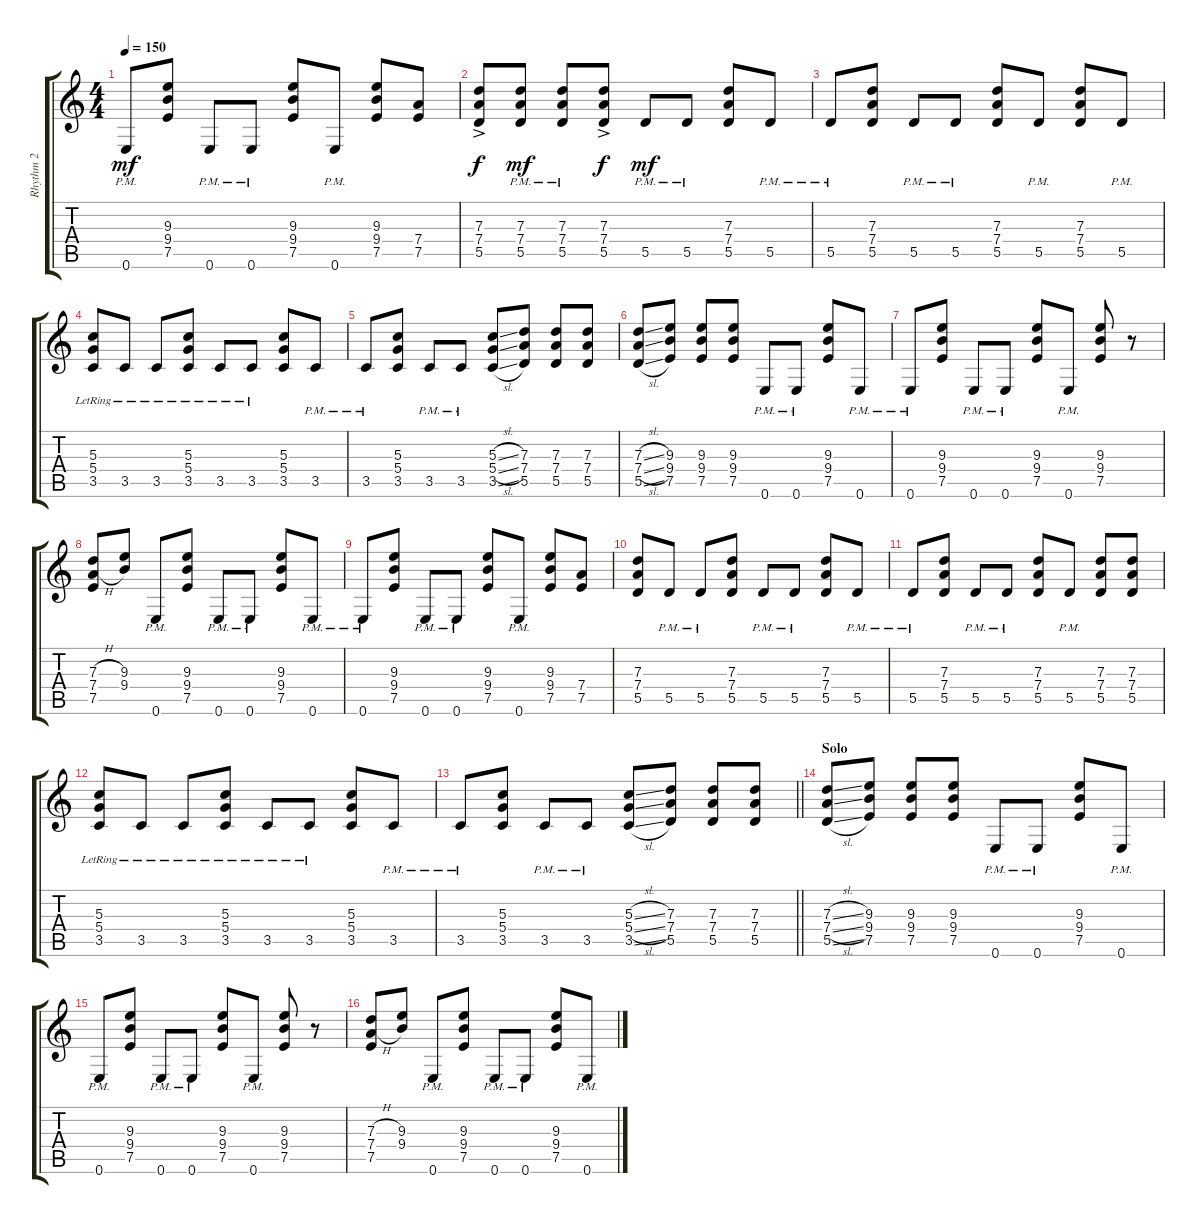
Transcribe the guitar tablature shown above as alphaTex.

\track ("Rhythm 2" "Rhythm 2") {instrument distortionguitar}
\staff {score tabs}
\tuning (E4 B3 G3 D3 A2 E2) {hide}
\ts (4 4)
\tempo 150
\clef g2
\ks c
0.6{pm}.8{dy mf} (9.3 9.4 7.5).8 0.6{pm}.8 0.6{pm}.8 (9.3 9.4 7.5).8 0.6{pm}.8 (9.3 9.4 7.5).8 (7.4 7.5).8 |
(7.3{ac} 7.4{ac} 5.5{ac}).8{dy f} (7.3{pm} 7.4{pm} 5.5{pm}).8{dy mf} (7.3{pm} 7.4{pm} 5.5{pm}).8 (7.3{ac} 7.4{ac} 5.5{ac}).8{dy f} 5.5{pm}.8{dy mf} 5.5{pm}.8 (7.3 7.4 5.5).8 5.5{pm}.8 |
5.5{pm}.8 (7.3 7.4 5.5).8 5.5{pm}.8 5.5{pm}.8 (7.3 7.4 5.5).8 5.5{pm}.8 (7.3 7.4 5.5).8 5.5{pm}.8 |
(5.3{lr} 5.4{lr} 3.5{lr}).8 3.5{lr}.8 3.5{lr}.8 (5.3{lr} 5.4{lr} 3.5{lr}).8 3.5{lr}.8 3.5{lr}.8 (5.3 5.4 3.5).8 3.5{pm}.8 |
3.5{pm}.8 (5.3 5.4 3.5).8 3.5{pm}.8 3.5{pm}.8 (5.3{sl} 5.4{sl} 3.5{sl}).8 (7.3 7.4 5.5).8 (7.3 7.4 5.5).8 (7.3 7.4 5.5).8 |
(7.3{sl} 7.4{sl} 5.5{sl}).8 (9.3 9.4 7.5).8 (9.3 9.4 7.5).8 (9.3 9.4 7.5).8 0.6{pm}.8 0.6{pm}.8 (9.3 9.4 7.5).8 0.6{pm}.8 |
0.6{pm}.8 (9.3 9.4 7.5).8 0.6{pm}.8 0.6{pm}.8 (9.3 9.4 7.5).8 0.6{pm}.8 (9.3 9.4 7.5).8 r.8 |
(7.3{h} 7.4{h} 7.5).8 (9.3 9.4).8 0.6{pm}.8 (9.3 9.4 7.5).8 0.6{pm}.8 0.6{pm}.8 (9.3 9.4 7.5).8 0.6{pm}.8 |
0.6{pm}.8 (9.3 9.4 7.5).8 0.6{pm}.8 0.6{pm}.8 (9.3 9.4 7.5).8 0.6{pm}.8 (9.3 9.4 7.5).8 (7.4 7.5).8 |
(7.3 7.4 5.5).8 5.5{pm}.8 5.5{pm}.8 (7.3 7.4 5.5).8 5.5{pm}.8 5.5{pm}.8 (7.3 7.4 5.5).8 5.5{pm}.8 |
5.5{pm}.8 (7.3 7.4 5.5).8 5.5{pm}.8 5.5{pm}.8 (7.3 7.4 5.5).8 5.5{pm}.8 (7.3 7.4 5.5).8 (7.3 7.4 5.5).8 |
(5.3{lr} 5.4{lr} 3.5{lr}).8 3.5{lr}.8 3.5{lr}.8 (5.3{lr} 5.4{lr} 3.5{lr}).8 3.5{lr}.8 3.5{lr}.8 (5.3 5.4 3.5).8 3.5{pm}.8 |
\barLineRight lightlight
3.5{pm}.8 (5.3 5.4 3.5).8 3.5{pm}.8 3.5{pm}.8 (5.3{sl} 5.4{sl} 3.5{sl}).8 (7.3 7.4 5.5).8 (7.3 7.4 5.5).8 (7.3 7.4 5.5).8 |
\section ("" "Solo")
(7.3{sl} 7.4{sl} 5.5{sl}).8 (9.3 9.4 7.5).8 (9.3 9.4 7.5).8 (9.3 9.4 7.5).8 0.6{pm}.8 0.6{pm}.8 (9.3 9.4 7.5).8 0.6{pm}.8 |
0.6{pm}.8 (9.3 9.4 7.5).8 0.6{pm}.8 0.6{pm}.8 (9.3 9.4 7.5).8 0.6{pm}.8 (9.3 9.4 7.5).8 r.8 |
(7.3{h} 7.4{h} 7.5).8 (9.3 9.4).8 0.6{pm}.8 (9.3 9.4 7.5).8 0.6{pm}.8 0.6{pm}.8 (9.3 9.4 7.5).8 0.6{pm}.8
